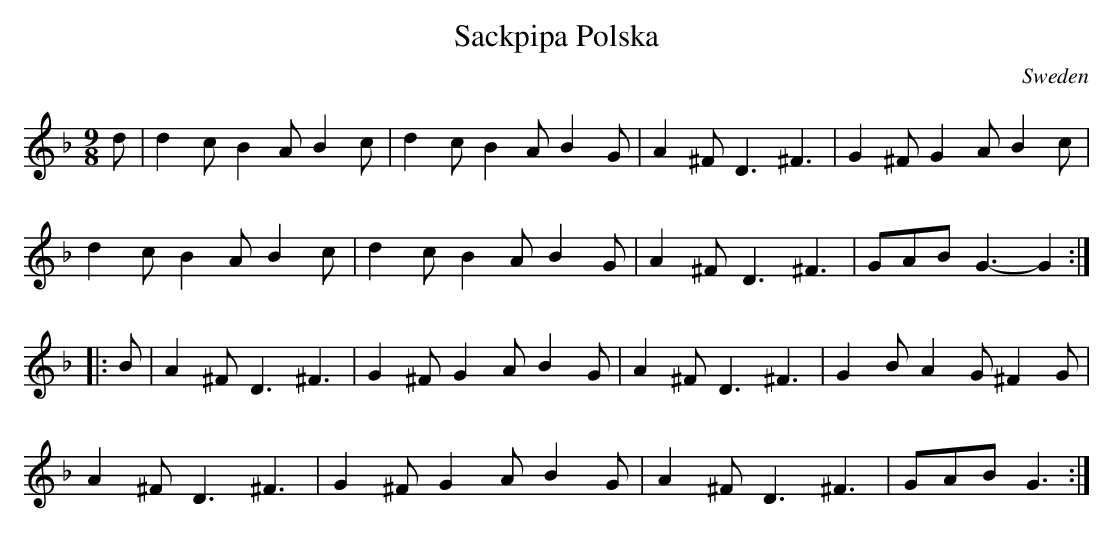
X:1
T:Sackpipa Polska
L:1/8
M:9/8
O:Sweden
K:F major
d|d2c B2A B2c|d2c B2A B2G|A2^F D3^F3|G2^F G2A B2c|
d2c B2A B2c|d2c B2A B2G|A2^F D3^F3|GAB G3-G2:|
|:B|A2^F D3^F3|G2^F G2A B2G|A2^F D3^F3|G2B A2G ^F2G|
A2^F D3^F3|G2^F G2A B2G|A2^F D3^F3|GAB G3:|
